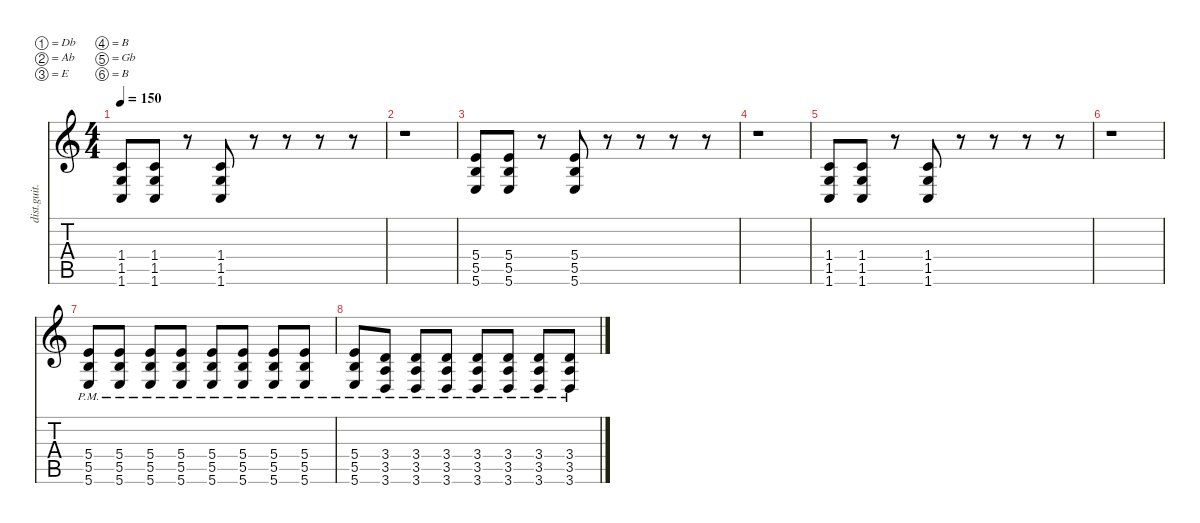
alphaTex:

\defaultSystemsLayout 4
\hideDynamics
\bracketExtendMode nobrackets
\otherSystemsTrackNameOrientation horizontal
\track ("riff" "dist.guit.") {instrument distortionguitar}
\staff {score tabs}
\tuning (Db4 Ab3 E3 B2 Gb2 B1)
\ts (4 4)
\tempo 150
\clef g2
\ks c
(1.6 1.5 1.4).8{dy mf beam Up} (1.6 1.5 1.4).8{beam Up} r.8{beam Up} (1.6 1.5 1.4).8{beam Up} r.8{beam Up} r.8{beam Up} r.8{beam Up} r.8{beam Up} |
r.1{beam Down} |
(5.6 5.5 5.4).8{beam Up} (5.6 5.4 5.5).8{beam Up} r.8{beam Up} (5.6 5.5 5.4).8{beam Up} r.8{beam Up} r.8{beam Up} r.8{beam Up} r.8{beam Up} |
r.1{beam Down} |
(1.6 1.4 1.5).8{beam Up} (1.6 1.5 1.4).8{beam Up} r.8{beam Up} (1.6 1.4 1.5).8{beam Up} r.8{beam Up} r.8{beam Up} r.8{beam Up} r.8{beam Up} |
r.1{beam Down} |
(5.6{pm} 5.5{pm} 5.4{pm}).8{beam Up} (5.6{pm} 5.4{pm} 5.5{pm}).8{beam Up} (5.6{pm} 5.5{pm} 5.4{pm}).8{beam Up} (5.6{pm} 5.4{pm} 5.5{pm}).8{beam Up} (5.6{pm} 5.5{pm} 5.4{pm}).8{beam Up} (5.6{pm} 5.4{pm} 5.5{pm}).8{beam Up} (5.6{pm} 5.5{pm} 5.4{pm}).8{beam Up} (5.6{pm} 5.4{pm} 5.5{pm}).8{beam Up} |
(5.6{pm} 5.5{pm} 5.4{pm}).8{beam Up} (3.6{pm} 3.4{pm} 3.5{pm}).8{beam Up} (3.6{pm} 3.5{pm} 3.4{pm}).8{beam Up} (3.6{pm} 3.4{pm} 3.5{pm}).8{beam Up} (3.6{pm} 3.5{pm} 3.4{pm}).8{beam Up} (3.6{pm} 3.4{pm} 3.5{pm}).8{beam Up} (3.6{pm} 3.5{pm} 3.4{pm}).8{beam Up} (3.6{pm} 3.4{pm} 3.5{pm}).8{beam Up}
